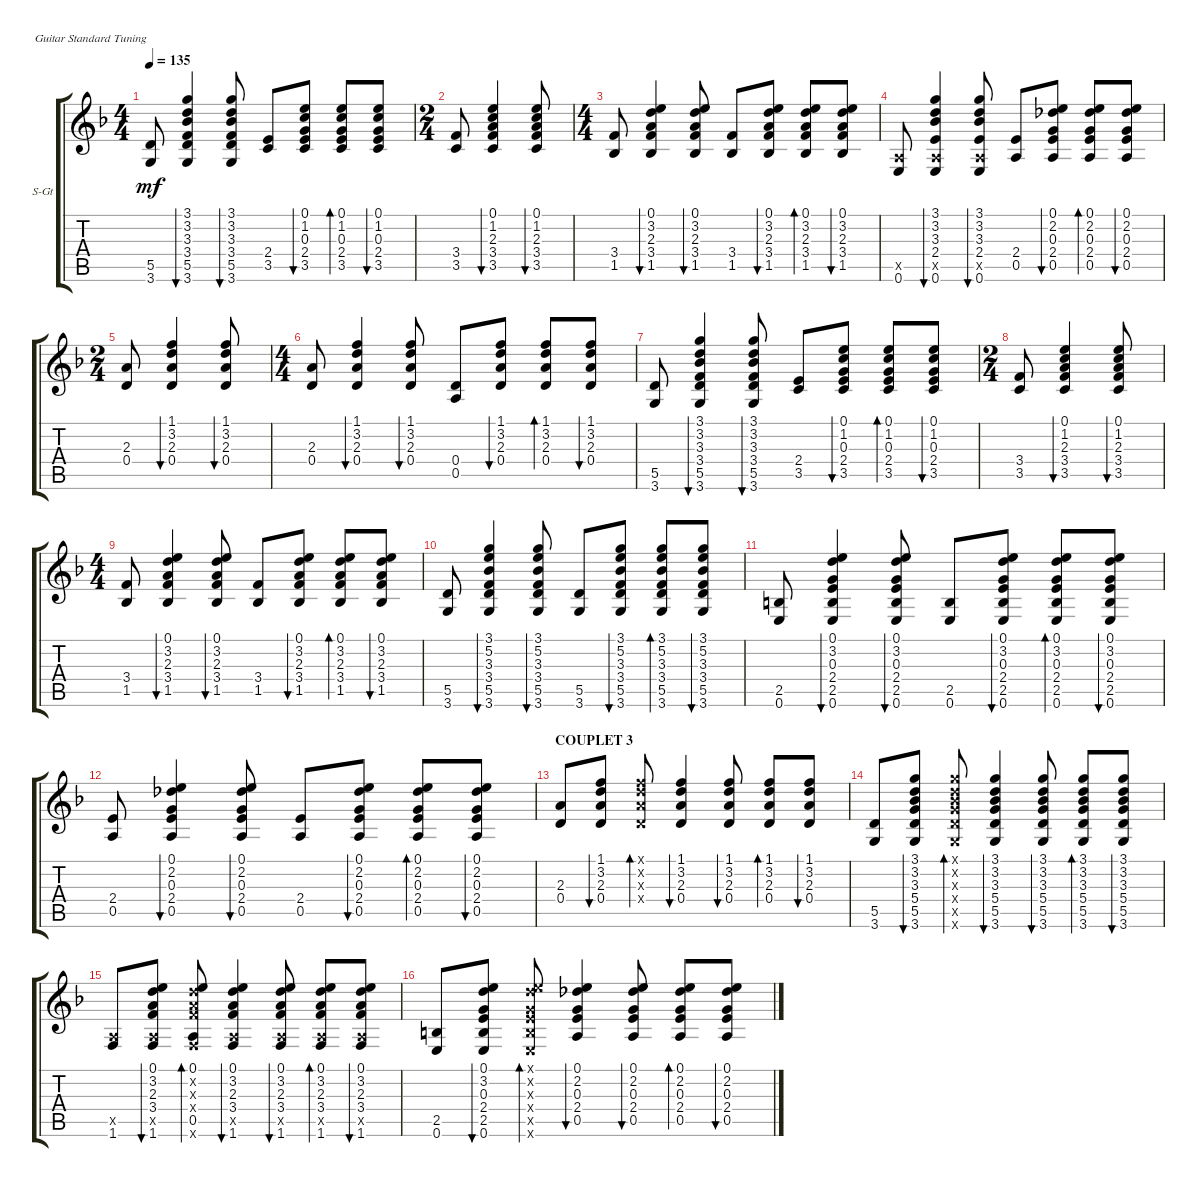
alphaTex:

\defaultSystemsLayout 4
\bracketExtendMode groupsimilarinstruments
\firstSystemTrackNameOrientation horizontal
\otherSystemsTrackNameOrientation horizontal
\track ("Steel Guitar" "S-Gt") {instrument acousticguitarsteel}
\staff {score tabs}
\tuning (E4 B3 G3 D3 A2 E2)
\ts (4 4)
\tempo 135
\clef g2
\ks dminor
(3.6 5.5).8{dy mf} (3.4 3.3 3.2 3.1 3.6 5.5).4{bu 30} (3.4 3.3 3.2 3.1 5.5 3.6).8{bu 30} (3.5 2.4).8 (2.4 0.3 1.2 0.1 3.5).8{bu 30} (2.4 0.3 1.2 0.1 3.5).8{bd 30} (2.4 0.3 1.2 0.1 3.5).8{bu 30} |
\ts (2 4)
(3.5 3.4).8 (3.4 2.3 1.2 0.1 3.5).4{bu 30} (3.4 2.3 1.2 0.1 3.5).8{bu 30} |
\ts (4 4)
(1.5 3.4).8 (3.4 2.3 3.2 0.1 1.5).4{bu 30} (3.4 2.3 3.2 0.1 1.5).8{bu 30} (1.5 3.4).8 (3.4 2.3 3.2 0.1 1.5).8{bu 30} (3.4 2.3 3.2 0.1 1.5).8{bd 30} (3.4 2.3 3.2 0.1 1.5).8{bu 30} |
(0.6 0.5{x}).8 (2.4 3.3 3.2 3.1 0.6 0.5{x}).4{bu 30} (2.4 3.3 3.2 3.1 0.5{x} 0.6).8{bu 30} (0.5 2.4).8 (2.4 0.3 2.2 0.1 0.5).8{bu 30} (2.4 0.3 2.2 0.1 0.5).8{bd 30} (2.4 0.3 2.2 0.1 0.5).8{bu 30} |
\ts (2 4)
(0.4 2.3).8 (0.4 2.3 3.2 1.1).4{bu 30} (0.4 2.3 3.2 1.1).8{bu 30} |
\ts (4 4)
(0.4 2.3).8 (0.4 2.3 3.2 1.1).4{bu 30} (0.4 2.3 3.2 1.1).8{bu 30} (0.5 0.4).8 (0.4 2.3 3.2 1.1).8{bu 30} (0.4 2.3 3.2 1.1).8{bd 30} (0.4 2.3 3.2 1.1).8{bu 30} |
(3.6 5.5).8 (3.4 3.3 3.2 3.1 3.6 5.5).4{bu 30} (3.4 3.3 3.2 3.1 5.5 3.6).8{bu 30} (3.5 2.4).8 (2.4 0.3 1.2 0.1 3.5).8{bu 30} (2.4 0.3 1.2 0.1 3.5).8{bd 30} (2.4 0.3 1.2 0.1 3.5).8{bu 30} |
\ts (2 4)
(3.5 3.4).8 (3.4 2.3 1.2 0.1 3.5).4{bu 30} (3.4 2.3 1.2 0.1 3.5).8{bu 30} |
\ts (4 4)
(1.5 3.4).8 (3.4 2.3 3.2 0.1 1.5).4{bu 30} (3.4 2.3 3.2 0.1 1.5).8{bu 30} (1.5 3.4).8 (3.4 2.3 3.2 0.1 1.5).8{bu 30} (3.4 2.3 3.2 0.1 1.5).8{bd 30} (3.4 2.3 3.2 0.1 1.5).8{bu 30} |
(3.6 5.5).8 (3.4 3.3 5.2 3.1 3.6 5.5).4{bu 30} (3.4 3.3 5.2 3.1 5.5 3.6).8{bu 30} (5.5 3.6).8 (3.4 3.3 5.2 3.1 5.5 3.6).8{bu 30} (3.4 3.3 5.2 3.1 5.5 3.6).8{bd 30} (3.4 3.3 5.2 3.1 5.5 3.6).8{bu 30} |
(0.6 2.5).8 (2.4 0.3 3.2 0.1 0.6 2.5).4{bu 30} (2.4 0.3 3.2 0.1 2.5 0.6).8{bu 30} (2.5 0.6).8 (2.4 0.3 3.2 0.1 2.5 0.6).8{bu 30} (2.4 0.3 3.2 0.1 2.5 0.6).8{bd 30} (2.4 0.3 3.2 0.1 2.5 0.6).8{bu 30} |
(0.5 2.4).8 (2.4 0.3 2.2 0.1 0.5).4{bu 30} (2.4 0.3 2.2 0.1 0.5).8{bu 30} (0.5 2.4).8 (2.4 0.3 2.2 0.1 0.5).8{bu 30} (2.4 0.3 2.2 0.1 0.5).8{bd 30} (2.4 0.3 2.2 0.1 0.5).8{bu 30} |
\section ("" "COUPLET 3")
(0.4 2.3).8 (0.4 2.3 3.2 1.1).8{bu 30} (0.4{x} 2.3{x} 3.2{x} 1.1{x}).8{bd 30} (0.4 2.3 3.2 1.1).4{bu 30} (0.4 2.3 3.2 1.1).8{bu 30} (0.4 2.3 3.2 1.1).8{bd 30} (0.4 2.3 3.2 1.1).8{bu 30} |
(3.6 5.5).8 (5.4 3.3 3.2 3.1 3.6 5.5).8{bu 30} (5.4{x} 3.3{x} 3.2{x} 3.1{x} 3.6{x} 5.5{x}).8{bd 30} (5.4 3.3 3.2 3.1 3.6 5.5).4{bu 30} (5.4 3.3 3.2 3.1 3.6 5.5).8{bu 30} (5.4 3.3 3.2 3.1 3.6 5.5).8{bd 30} (5.4 3.3 3.2 3.1 3.6 5.5).8{bu 30} |
(1.6 0.5{x}).8 (3.4 2.3 3.2 0.1 1.6 0.5{x}).8{bu 30} (3.4{x} 2.3{x} 3.2{x} 0.1 1.6{x} 0.5).8{bd 30} (3.4 2.3 3.2 0.1 1.6 0.5{x}).4{bu 30} (3.4 2.3 3.2 0.1 1.6 0.5{x}).8{bu 30} (3.4 2.3 3.2 0.1 1.6 0.5{x}).8{bd 30} (3.4 2.3 3.2 0.1 1.6 0.5{x}).8{bu 30} |
(0.6 2.5).8 (2.4 0.3 3.2 0.1 0.6 2.5).8{bu 30} (2.4{x} 0.3{x} 3.2{x} 0.1{x} 0.6{x} 2.5{x}).8{bd 30} (2.4 0.3 2.2 0.1 0.5).4{bu 30} (2.4 0.3 2.2 0.1 0.5).8{bu 30} (2.4 0.3 2.2 0.1 0.5).8{bd 30} (2.4 0.3 2.2 0.1 0.5).8{bu 30}
